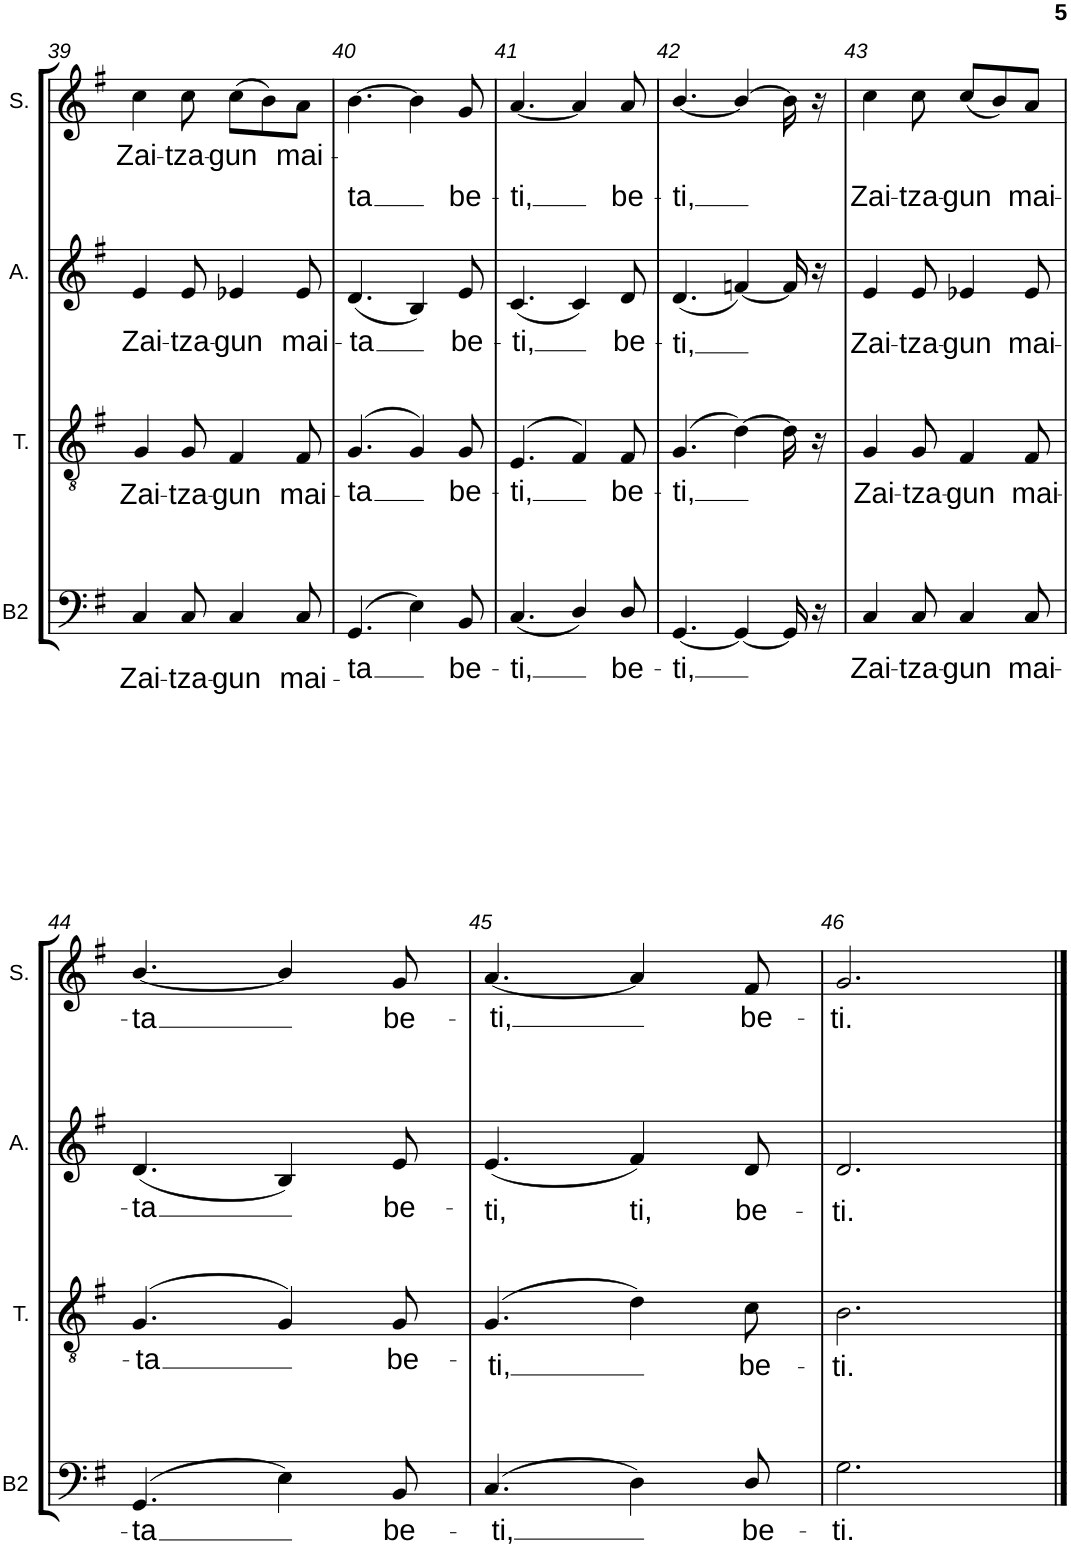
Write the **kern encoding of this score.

**kern	**text	**kern	**text	**kern	**text	**kern	**text
*part4	*part4	*part3	*part3	*part2	*part2	*part1	*part1
*staff4	*staff4	*staff3	*staff3	*staff2	*staff2	*staff1	*staff1
*I"Basse	*	*I"Ténor	*	*I"Alto	*	*I"Soprano	*
*I'B2	*	*I'T.	*	*I'A.	*	*I'S.	*
!!LO:PB:g=z
*clefF4	*	*clefGv2	*	*clefG2	*	*clefG2	*
*k[f#]	*	*k[f#]	*	*k[f#]	*	*k[f#]	*
*M6/8	*	*M6/8	*	*M6/8	*	*M6/8	*
=39	=39	=39	=39	=39	=39	=39	=39
!	!LO:LY:b	!	!LO:LY:b	!	!LO:LY:b	!	!LO:LY:b
4C/	Zai-	4G/	Zai-	4e/	Zai-	4cc\	Zai-
!	!LO:LY:b	!	!LO:LY:b	!	!LO:LY:b	!	!LO:LY:b
8C/	-tza-	8G/	-tza-	8e/	-tza-	8cc\	-tza-
!	!LO:LY:b	!	!LO:LY:b	!	!LO:LY:b	!	!LO:LY:b
4C/	-gun	4F#/	-gun	4e-X/	-gun	(8cc\L	-gun
.	.	.	.	.	.	8b\)	.
!	!LO:LY:b	!	!LO:LY:b	!	!LO:LY:b	!	!LO:LY:b
8C/	mai-	8F#/	mai-	8e-/	mai-	8a\J	mai-
=40	=40	=40	=40	=40	=40	=40	=40
!	!LO:LY:b	!	!LO:LY:b	!	!LO:LY:b	!	!LO:LY:b
(4.GG/	-ta	(>4.G/	-ta	(4.d/	-ta	[4.b\	-ta
4E\)	.	4G/)	.	4B/)	.	4b\]	.
!	!LO:LY:b	!	!LO:LY:b	!	!LO:LY:b	!	!LO:LY:b
8BB/	be-	8G/	be-	8e/	be-	8g/	be-
=41	=41	=41	=41	=41	=41	=41	=41
!	!LO:LY:b	!	!LO:LY:b	!	!LO:LY:b	!	!LO:LY:b
(4.C/	-ti,	(>4.E/	-ti,	(4.c/	-ti,	[4.a/	-ti,
4D/)	.	4F#/)	.	4c/)	.	4a/]	.
!	!LO:LY:b	!	!LO:LY:b	!	!LO:LY:b	!	!LO:LY:b
8D/	be-	8F#/	be-	8d/	be-	8a/	be-
=42	=42	=42	=42	=42	=42	=42	=42
!	!LO:LY:b	!	!LO:LY:b	!	!LO:LY:b	!	!LO:LY:b
[4.GG/	-ti,	(4.G/	-ti,	(4.d/	-ti,	[4.b/	-ti,
4GG/_	.	[4d\)	.	[4fn/)	.	4b/_	.
16GG/]	.	16d\]	.	16f/]	.	16b\]	.
16r	.	16r	.	16r	.	16r	.
=43	=43	=43	=43	=43	=43	=43	=43
!	!LO:LY:b	!	!LO:LY:b	!	!LO:LY:b	!	!LO:LY:b
4C/	Zai-	4G/	Zai-	4e/	Zai-	4cc\	Zai-
!	!LO:LY:b	!	!LO:LY:b	!	!LO:LY:b	!	!LO:LY:b
8C/	-tza-	8G/	-tza-	8e/	-tza-	8cc\	-tza-
!	!LO:LY:b	!	!LO:LY:b	!	!LO:LY:b	!	!LO:LY:b
4C/	-gun	4F#/	-gun	4e-X/	-gun	(8cc/L	-gun
.	.	.	.	.	.	8b/)	.
!	!LO:LY:b	!	!LO:LY:b	!	!LO:LY:b	!	!LO:LY:b
8C/	mai-	8F#/	mai-	8e-/	mai-	8a/J	mai-
!!LO:LB:g=z
=44	=44	=44	=44	=44	=44	=44	=44
!	!LO:LY:b	!	!LO:LY:b	!	!LO:LY:b	!	!LO:LY:b
(4.GG/	-ta	(>4.G/	-ta	(4.d/	-ta	[4.b/	-ta
4E\)	.	4G/)	.	4B/)	.	4b/]	.
!	!LO:LY:b	!	!LO:LY:b	!	!LO:LY:b	!	!LO:LY:b
8BB/	be-	8G/	be-	8e/	be-	8g/	be-
=45	=45	=45	=45	=45	=45	=45	=45
!	!LO:LY:b	!	!LO:LY:b	!	!LO:LY:b	!	!LO:LY:b
(>4.C/	-ti,	(4.G/	-ti,	(4.e/	-ti,	[4.a/	-ti,
!	!	!	!	!	!LO:LY:b	!	!
4D\)	.	4d\)	.	4f#/)	-ti,	4a/]	.
!	!LO:LY:b	!	!LO:LY:b	!	!LO:LY:b	!	!LO:LY:b
8D/	be-	8c\	be-	8d/	be-	8f#/	be-
=46	=46	=46	=46	=46	=46	=46	=46
!	!LO:LY:b	!	!LO:LY:b	!	!LO:LY:b	!	!LO:LY:b
2.G\	-ti.	2.B\	-ti.	2.d/	-ti.	2.g/	-ti.
==	==	==	==	==	==	==	==
*-	*-	*-	*-	*-	*-	*-	*-
